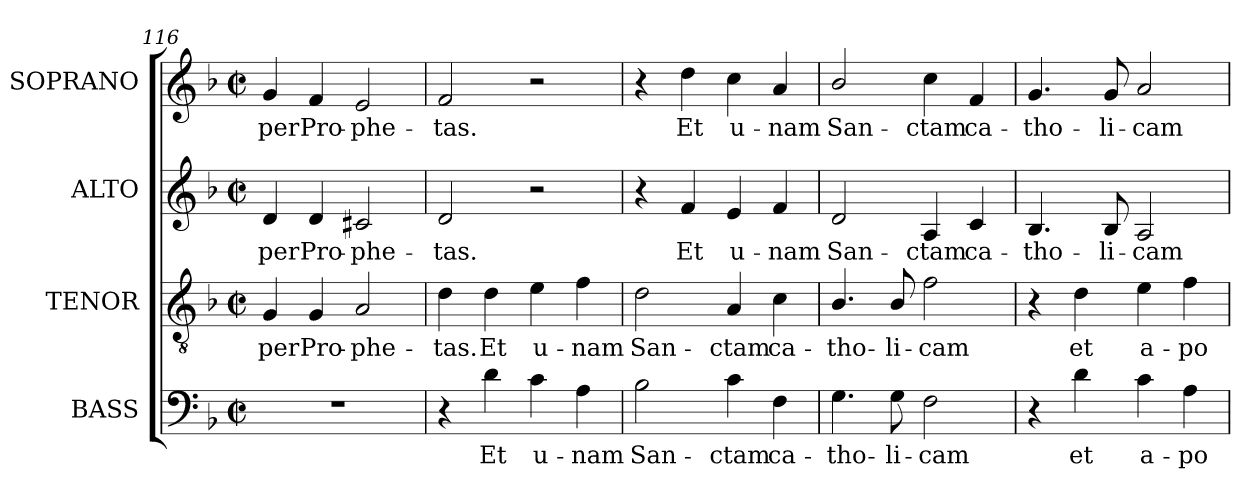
**kern	**text	**kern	**text	**kern	**text	**kern	**text
*part4	*part4	*part3	*part3	*part2	*part2	*part1	*part1
*staff4	*staff4	*staff3	*staff3	*staff2	*staff2	*staff1	*staff1
*I"BASS	*	*I"TENOR	*	*I"ALTO	*	*I"SOPRANO	*
*I'B.	*	*I'T.	*	*I'A.	*	*I'S.	*
*clefF4	*	*clefGv2	*	*clefG2	*	*clefG2	*
*	*	*ITrd7c12	*	*	*	*	*
*k[b-]	*	*k[b-]	*	*k[b-]	*	*k[b-]	*
*F:	*	*F:	*	*F:	*	*F:	*
*M2/2	*	*M2/2	*	*M2/2	*	*M2/2	*
*met(c|)	*	*met(c|)	*	*met(c|)	*	*met(c|)	*
=116	=116	=116	=116	=116	=116	=116	=116
!	!	!	!LO:LY:b:color=#000000	!	!	!	!
!	!	!	!	!	!LO:LY:b:color=#000000	!	!
!	!	!	!	!	!	!	!LO:LY:b:color=#000000
1r	.	4GGi/	per	4di/	per	4gi/	per
!	!	!	!LO:LY:b:color=#000000	!	!	!	!
!	!	!	!	!	!LO:LY:b:color=#000000	!	!
!	!	!	!	!	!	!	!LO:LY:b:color=#000000
.	.	4GGi/	Pro-	4di/	Pro-	4fi/	Pro-
!	!	!	!LO:LY:b:color=#000000	!	!	!	!
!	!	!	!	!	!LO:LY:b:color=#000000	!	!
!	!	!	!	!	!	!	!LO:LY:b:color=#000000
.	.	2AAi/	-phe-	2c#Xi/	-phe-	2ei/	-phe-
=117	=117	=117	=117	=117	=117	=117	=117
!	!	!	!LO:LY:b:color=#000000	!	!	!	!
!	!	!	!	!	!LO:LY:b:color=#000000	!	!
!	!	!	!	!	!	!	!LO:LY:b:color=#000000
4r	.	4Di\	-tas.	2di/	-tas.	2fi/	-tas.
!	!LO:LY:b:color=#000000	!	!	!	!	!	!
!	!	!	!LO:LY:b:color=#000000	!	!	!	!
4di\	Et	4Di\	Et	.	.	.	.
!	!LO:LY:b:color=#000000	!	!	!	!	!	!
!	!	!	!LO:LY:b:color=#000000	!	!	!	!
4ci\	u-	4Ei\	u-	2r	.	2r	.
!	!LO:LY:b:color=#000000	!	!	!	!	!	!
!	!	!	!LO:LY:b:color=#000000	!	!	!	!
4Ai\	-nam	4Fi\	-nam	.	.	.	.
=118	=118	=118	=118	=118	=118	=118	=118
!	!LO:LY:b:color=#000000	!	!	!	!	!	!
!	!	!	!LO:LY:b:color=#000000	!	!	!	!
2B-i\	San-	2Di\	San-	4r	.	4r	.
!	!	!	!	!	!LO:LY:b:color=#000000	!	!
!	!	!	!	!	!	!	!LO:LY:b:color=#000000
.	.	.	.	4fi/	Et	4ddi\	Et
!	!LO:LY:b:color=#000000	!	!	!	!	!	!
!	!	!	!LO:LY:b:color=#000000	!	!	!	!
!	!	!	!	!	!LO:LY:b:color=#000000	!	!
!	!	!	!	!	!	!	!LO:LY:b:color=#000000
4ci\	-ctam	4AAi/	-ctam	4ei/	u-	4cci\	u-
!	!LO:LY:b:color=#000000	!	!	!	!	!	!
!	!	!	!LO:LY:b:color=#000000	!	!	!	!
!	!	!	!	!	!LO:LY:b:color=#000000	!	!
!	!	!	!	!	!	!	!LO:LY:b:color=#000000
4Fi\	ca-	4Ci\	ca-	4fi/	-nam	4ai/	-nam
!!LO:LB:g=z
=119	=119	=119	=119	=119	=119	=119	=119
!	!LO:LY:b:color=#000000	!	!	!	!	!	!
!	!	!	!LO:LY:b:color=#000000	!	!	!	!
!	!	!	!	!	!LO:LY:b:color=#000000	!	!
!	!	!	!	!	!	!	!LO:LY:b:color=#000000
4.Gi\	-tho-	4.BB-i/	-tho-	2di/	San-	2b-i/	San-
!	!LO:LY:b:color=#000000	!	!	!	!	!	!
!	!	!	!LO:LY:b:color=#000000	!	!	!	!
8Gi\	-li-	8BB-i/	-li-	.	.	.	.
!	!LO:LY:b:color=#000000	!	!	!	!	!	!
!	!	!	!LO:LY:b:color=#000000	!	!	!	!
!	!	!	!	!	!LO:LY:b:color=#000000	!	!
!	!	!	!	!	!	!	!LO:LY:b:color=#000000
2Fi\	-cam	2Fi\	-cam	4Ai/	-ctam	4cci\	-ctam
!	!	!	!	!	!LO:LY:b:color=#000000	!	!
!	!	!	!	!	!	!	!LO:LY:b:color=#000000
.	.	.	.	4ci/	ca-	4fi/	ca-
=120	=120	=120	=120	=120	=120	=120	=120
!	!	!	!	!	!LO:LY:b:color=#000000	!	!
!	!	!	!	!	!	!	!LO:LY:b:color=#000000
4r	.	4r	.	4.B-i/	-tho-	4.gi/	-tho-
!	!LO:LY:b:color=#000000	!	!	!	!	!	!
!	!	!	!LO:LY:b:color=#000000	!	!	!	!
4di\	et	4Di\	et	.	.	.	.
!	!	!	!	!	!LO:LY:b:color=#000000	!	!
!	!	!	!	!	!	!	!LO:LY:b:color=#000000
.	.	.	.	8B-i/	-li-	8gi/	-li-
!	!LO:LY:b:color=#000000	!	!	!	!	!	!
!	!	!	!LO:LY:b:color=#000000	!	!	!	!
!	!	!	!	!	!LO:LY:b:color=#000000	!	!
!	!	!	!	!	!	!	!LO:LY:b:color=#000000
4ci\	a-	4Ei\	a-	2Ai/	-cam	2ai/	-cam
!	!LO:LY:b:color=#000000	!	!	!	!	!	!
!	!	!	!LO:LY:b:color=#000000	!	!	!	!
4Ai\	-po-	4Fi\	-po-	.	.	.	.
=	=	=	=	=	=	=	=
*-	*-	*-	*-	*-	*-	*-	*-
